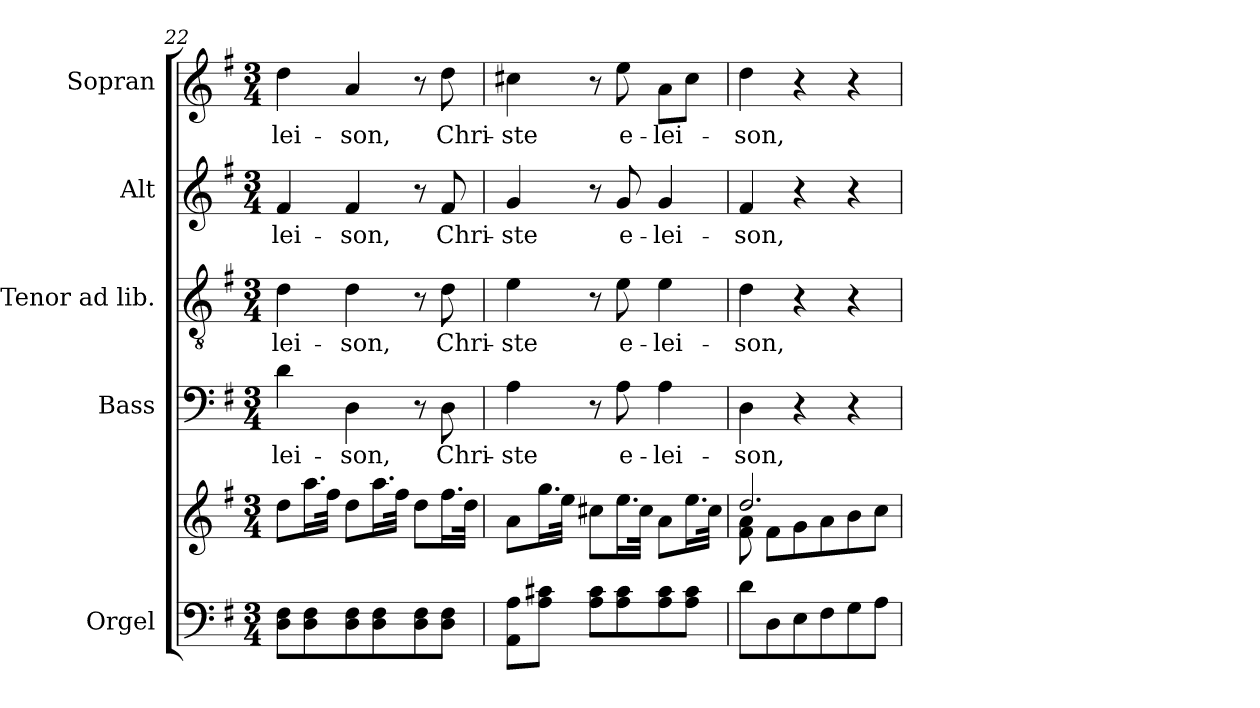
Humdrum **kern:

**kern	**kern	**kern	**text	**kern	**text	**kern	**text	**kern	**text
*part5	*part5	*part4	*part4	*part3	*part3	*part2	*part2	*part1	*part1
*staff6	*staff5	*staff4	*staff4	*staff3	*staff3	*staff2	*staff2	*staff1	*staff1
*I"Orgel	*	*I"Bass	*	*I"Tenor ad lib.	*	*I"Alt	*	*I"Sopran	*
*I'Org.	*	*I'B.	*	*I'T.	*	*I'A.	*	*I'S.	*
*clefF4	*clefG2	*clefF4	*	*clefGv2	*	*clefG2	*	*clefG2	*
*k[f#]	*k[f#]	*k[f#]	*	*k[f#]	*	*k[f#]	*	*k[f#]	*
*G:	*G:	*G:	*	*G:	*	*G:	*	*G:	*
*M3/4	*M3/4	*M3/4	*	*M3/4	*	*M3/4	*	*M3/4	*
=22	=22	=22	=22	=22	=22	=22	=22	=22	=22
!	!	!	!LO:LY:b	!	!LO:LY:b	!	!LO:LY:b	!	!LO:LY:b
8D\ 8F#\L	8dd\L	4d\	-lei-	4d\	-lei-	4f#/	-lei-	4dd\	-lei-
8D\ 8F#\	16.aa\L	.	.	.	.	.	.	.	.
.	32ff#\JJk	.	.	.	.	.	.	.	.
!	!	!	!LO:LY:b	!	!LO:LY:b	!	!LO:LY:b	!	!LO:LY:b
8D\ 8F#\	8dd\L	4D\	-son,	4d\	-son,	4f#/	-son,	4a/	-son,
8D\ 8F#\	16.aa\L	.	.	.	.	.	.	.	.
.	32ff#\JJk	.	.	.	.	.	.	.	.
8D\ 8F#\	8dd\L	8r	.	8r	.	8r	.	8r	.
!	!	!	!LO:LY:b	!	!LO:LY:b	!	!LO:LY:b	!	!LO:LY:b
8D\ 8F#\J	16.ff#\L	8D\	Chri-	8d\	Chri-	8f#/	Chri-	8dd\	Chri-
.	32dd\JJk	.	.	.	.	.	.	.	.
!!LO:PB:g=z
=23	=23	=23	=23	=23	=23	=23	=23	=23	=23
!	!	!	!LO:LY:b	!	!LO:LY:b	!	!LO:LY:b	!	!LO:LY:b
8AA\ 8A\L	8a\L	4A\	-ste	4e\	-ste	4g/	-ste	4cc#X\	-ste
8A\ 8c#X\J	16.gg\L	.	.	.	.	.	.	.	.
.	32ee\JJk	.	.	.	.	.	.	.	.
8A\ 8c#\L	8cc#X\L	8r	.	8r	.	8r	.	8r	.
!	!	!	!LO:LY:b	!	!LO:LY:b	!	!LO:LY:b	!	!LO:LY:b
8A\ 8c#\	16.ee\L	8A\	e-	8e\	e-	8g/	e-	8ee\	e-
.	32cc#\JJk	.	.	.	.	.	.	.	.
!	!	!	!LO:LY:b	!	!LO:LY:b	!	!LO:LY:b	!	!LO:LY:b
8A\ 8c#\	8a\L	4A\	-lei-	4e\	-lei-	4g/	-lei-	8a\L	-lei-
8A\ 8c#\J	16.ee\L	.	.	.	.	.	.	8cc#\J	.
.	32cc#\JJk	.	.	.	.	.	.	.	.
=24	=24	=24	=24	=24	=24	=24	=24	=24	=24
*	*^	*	*	*	*	*	*	*	*
!	!	!	!	!LO:LY:b	!	!LO:LY:b	!	!LO:LY:b	!	!LO:LY:b
8d\L	2.dd/	8f#\ 8a\	4D\	-son,	4d\	-son,	4f#/	-son,	4dd\	-son,
8D\	.	8f#\L	.	.	.	.	.	.	.	.
8E\	.	8g\	4r	.	4r	.	4r	.	4r	.
8F#\	.	8a\	.	.	.	.	.	.	.	.
8G\	.	8b\	4r	.	4r	.	4r	.	4r	.
8A\J	.	8cc\J	.	.	.	.	.	.	.	.
*	*v	*v	*	*	*	*	*	*	*	*
=	=	=	=	=	=	=	=	=	=
*-	*-	*-	*-	*-	*-	*-	*-	*-	*-
